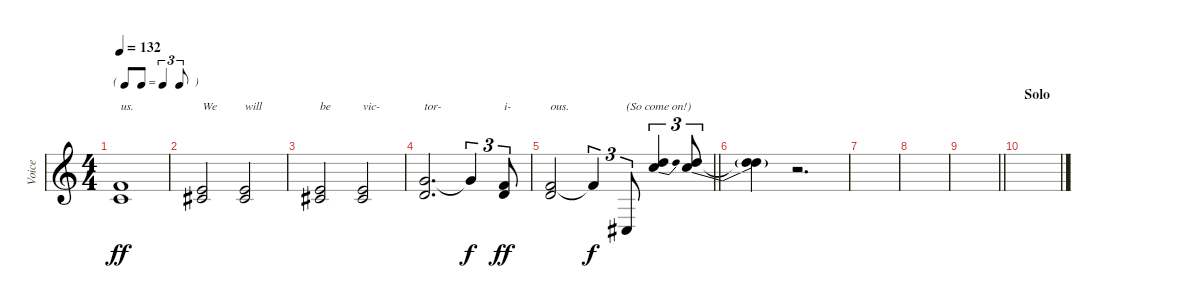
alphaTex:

\track ("Voice" "Voice") {instrument flute}
\staff {score}
\tuning (E4 B3 G3 D3 A2 E2 B1) {hide}
\ts (4 4)
\tf triplet8th
\tempo 132
\clef g2
\ks c
(10.3 10.4).1{txt "us." dy ff} |
(9.3 11.4).2{txt "We"} (9.3 11.4).2{txt "will"} |
(9.3 11.4).2{txt "be"} (9.3 11.4).2{txt "vic-"} |
(12.3 12.4).2{d txt "tor-"} 12.3{t}.4{tu (3 2) dy f} (10.3 12.4).8{tu (3 2) txt "i-" dy ff} |
\barLineRight lightlight
(10.3 12.4).2{txt "ous."} 10.3{t}.4{tu (3 2) dy f} 4.5.8{tu (3 2) txt "(So come on!)"} (15.2 17.3{be (bend 0 0 60 4)}).4{tu (3 2) beam Up} (15.2 17.3{be (bend 0 0 60 4)}).8{tu (3 2) beam Up} |
(15.2{t} 17.3{t}).4 r.2{d} |
|
|
\barLineRight lightlight
|
\section ("" "Solo")
